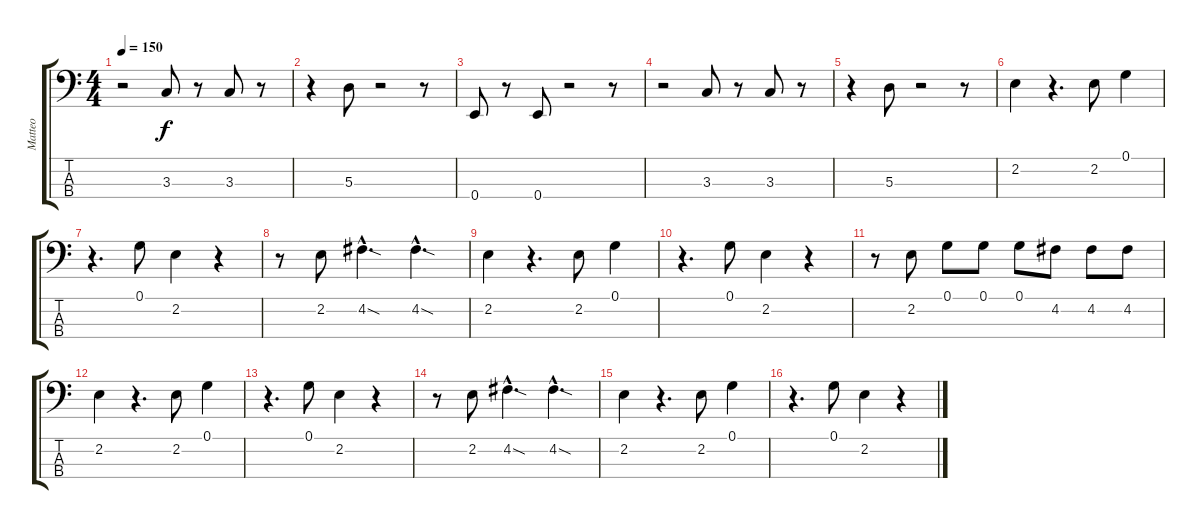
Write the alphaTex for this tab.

\track ("Matteo" "Matteo") {instrument electricbassfinger}
\staff {score tabs}
\tuning (G2 D2 A1 E1) {hide}
\ts (4 4)
\tempo 150
\clef f4
\ks c
r.2{dy f} 3.3.8 r.8 3.3.8 r.8 |
r.4 5.3.8 r.2 r.8 |
0.4.8 r.8 0.4.8 r.2 r.8 |
r.2 3.3.8 r.8 3.3.8 r.8 |
r.4 5.3.8 r.2 r.8 |
2.2.4 r.4{d} 2.2.8 0.1.4 |
r.4{d} 0.1.8 2.2.4 r.4 |
r.8 2.2.8 4.2{sod hac}.4{d} 4.2{sod hac}.4{d} |
2.2.4 r.4{d} 2.2.8 0.1.4 |
r.4{d} 0.1.8 2.2.4 r.4 |
r.8 2.2.8 0.1.8 0.1.8 0.1.8 4.2.8 4.2.8 4.2.8 |
2.2.4 r.4{d} 2.2.8 0.1.4 |
r.4{d} 0.1.8 2.2.4 r.4 |
r.8 2.2.8 4.2{sod hac}.4{d} 4.2{sod hac}.4{d} |
2.2.4 r.4{d} 2.2.8 0.1.4 |
r.4{d} 0.1.8 2.2.4 r.4
